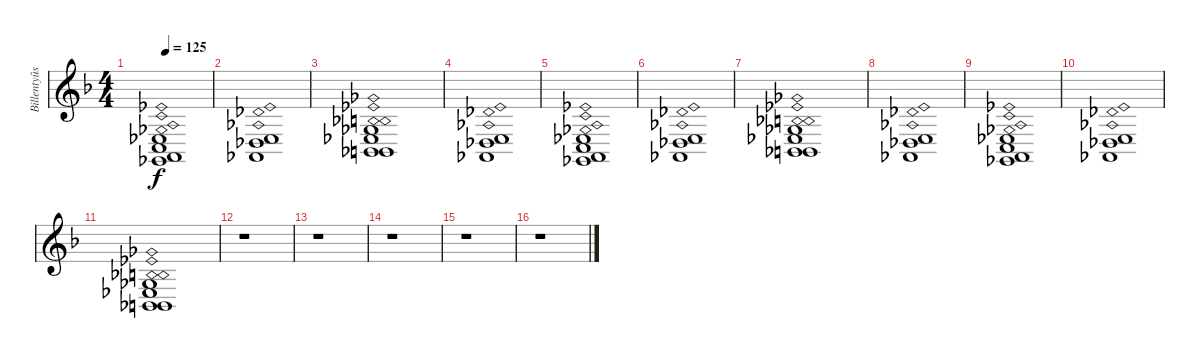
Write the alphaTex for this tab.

\track ("Billentyûs 2 (Mats Olausson)" "Billentyûs") {instrument lead1square}
\staff {score}
\tuning (E4 B3 G3 D3 A2 E2 B1) {hide}
\ts (4 4)
\tempo 125
\clef g2
\ks f
(1.4{ph 12} 3.5{ph 12} 5.6{ph 12} 7.7{ph 12}).1{dy f} |
(2.4{ph 12} 4.5{ph 12} 4.6{ph 12}).1 |
(4.4{ph 12} 6.5{ph 12} 7.6{ph 12} 11.7{ph 12}).1 |
(2.4{ph 12} 4.5{ph 12} 4.6{ph 12}).1 |
(1.4{ph 12} 3.5{ph 12} 5.6{ph 12} 7.7{ph 12}).1 |
(2.4{ph 12} 4.5{ph 12} 4.6{ph 12}).1 |
(4.4{ph 12} 6.5{ph 12} 7.6{ph 12} 11.7{ph 12}).1 |
(2.4{ph 12} 4.5{ph 12} 4.6{ph 12}).1 |
(1.4{ph 12} 3.5{ph 12} 5.6{ph 12} 7.7{ph 12}).1 |
(2.4{ph 12} 4.5{ph 12} 4.6{ph 12}).1 |
(4.4{ph 12} 6.5{ph 12} 7.6{ph 12} 11.7{ph 12}).1 |
r.1 |
r.1 |
r.1 |
r.1 |
r.1
